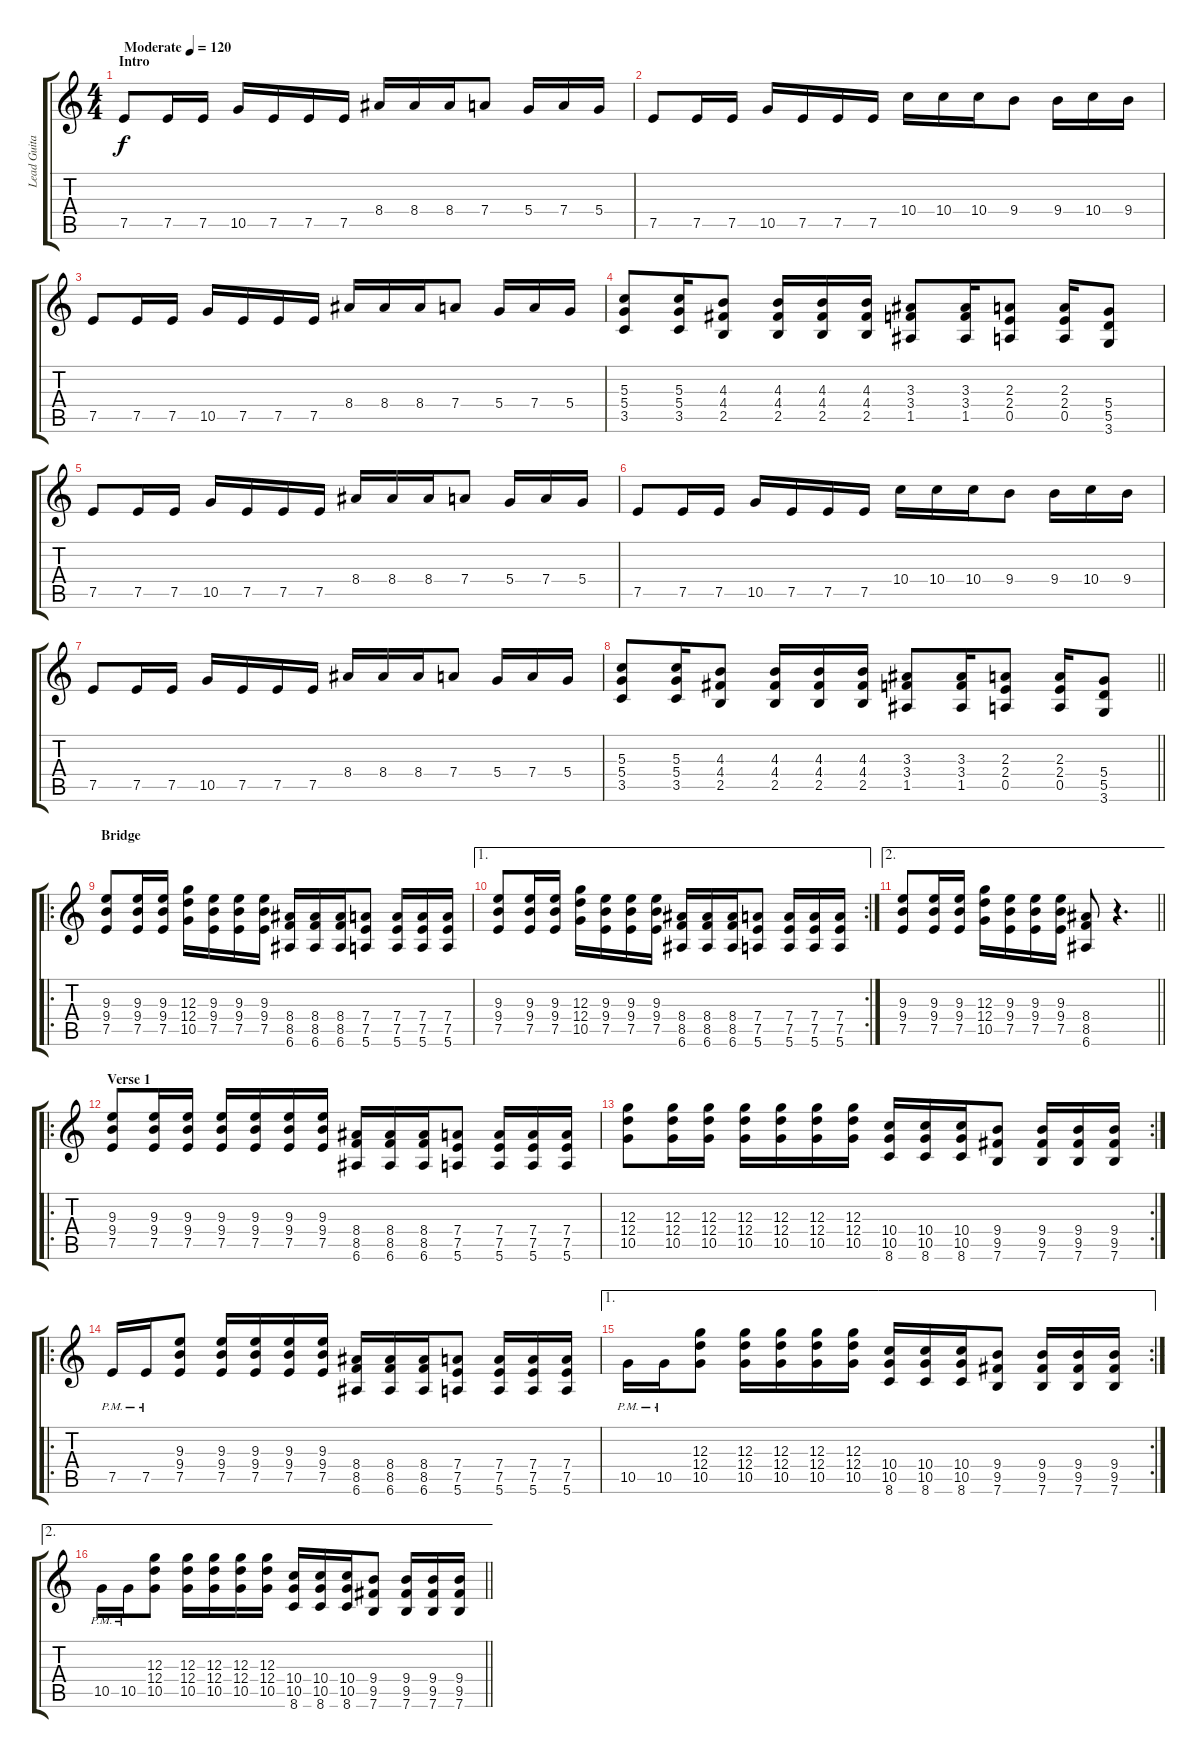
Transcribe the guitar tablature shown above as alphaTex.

\track ("Lead Guitar" "Lead Guita") {instrument distortionguitar}
\staff {score tabs}
\tuning (E4 B3 G3 D3 A2 E2) {hide}
\ts (4 4)
\section ("" "Intro")
\tempo (120 "Moderate")
\clef g2
\ks c
7.5.8{dy f instrument distortionguitar} 7.5.16 7.5.16 10.5.16 7.5.16 7.5.16 7.5.16 8.4.16 8.4.16 8.4.16 7.4.8 5.4.16 7.4.16 5.4.16 |
7.5.8 7.5.16 7.5.16 10.5.16 7.5.16 7.5.16 7.5.16 10.4.16 10.4.16 10.4.16 9.4.8 9.4.16 10.4.16 9.4.16 |
7.5.8 7.5.16 7.5.16 10.5.16 7.5.16 7.5.16 7.5.16 8.4.16 8.4.16 8.4.16 7.4.8 5.4.16 7.4.16 5.4.16 |
(5.3 5.4 3.5).8 (5.3 5.4 3.5).16 (4.3 4.4 2.5).8 (4.3 4.4 2.5).16 (4.3 4.4 2.5).16 (4.3 4.4 2.5).16 (3.3 3.4 1.5).8 (3.3 3.4 1.5).16 (2.3 2.4 0.5).8 (2.3 2.4 0.5).16 (5.4 5.5 3.6).8 |
7.5.8 7.5.16 7.5.16 10.5.16 7.5.16 7.5.16 7.5.16 8.4.16 8.4.16 8.4.16 7.4.8 5.4.16 7.4.16 5.4.16 |
7.5.8 7.5.16 7.5.16 10.5.16 7.5.16 7.5.16 7.5.16 10.4.16 10.4.16 10.4.16 9.4.8 9.4.16 10.4.16 9.4.16 |
7.5.8 7.5.16 7.5.16 10.5.16 7.5.16 7.5.16 7.5.16 8.4.16 8.4.16 8.4.16 7.4.8 5.4.16 7.4.16 5.4.16 |
\barLineRight lightlight
(5.3 5.4 3.5).8 (5.3 5.4 3.5).16 (4.3 4.4 2.5).8 (4.3 4.4 2.5).16 (4.3 4.4 2.5).16 (4.3 4.4 2.5).16 (3.3 3.4 1.5).8 (3.3 3.4 1.5).16 (2.3 2.4 0.5).8 (2.3 2.4 0.5).16 (5.4 5.5 3.6).8 |
\ro
\section ("" "Bridge")
(9.3 9.4 7.5).8 (9.3 9.4 7.5).16 (9.3 9.4 7.5).16 (12.3 12.4 10.5).16 (9.3 9.4 7.5).16 (9.3 9.4 7.5).16 (9.3 9.4 7.5).16 (8.4 8.5 6.6).16 (8.4 8.5 6.6).16 (8.4 8.5 6.6).16 (7.4 7.5 5.6).8 (7.4 7.5 5.6).16 (7.4 7.5 5.6).16 (7.4 7.5 5.6).16 |
\ae 1
\rc 2
(9.3 9.4 7.5).8 (9.3 9.4 7.5).16 (9.3 9.4 7.5).16 (12.3 12.4 10.5).16 (9.3 9.4 7.5).16 (9.3 9.4 7.5).16 (9.3 9.4 7.5).16 (8.4 8.5 6.6).16 (8.4 8.5 6.6).16 (8.4 8.5 6.6).16 (7.4 7.5 5.6).8 (7.4 7.5 5.6).16 (7.4 7.5 5.6).16 (7.4 7.5 5.6).16 |
\ae 2
\barLineRight lightlight
(9.3 9.4 7.5).8 (9.3 9.4 7.5).16 (9.3 9.4 7.5).16 (12.3 12.4 10.5).16 (9.3 9.4 7.5).16 (9.3 9.4 7.5).16 (9.3 9.4 7.5).16 (8.4 8.5 6.6).8 r.4{d} |
\ro
\section ("" "Verse 1")
(9.3 9.4 7.5).8 (9.3 9.4 7.5).16 (9.3 9.4 7.5).16 (9.3 9.4 7.5).16 (9.3 9.4 7.5).16 (9.3 9.4 7.5).16 (9.3 9.4 7.5).16 (8.4 8.5 6.6).16 (8.4 8.5 6.6).16 (8.4 8.5 6.6).16 (7.4 7.5 5.6).8 (7.4 7.5 5.6).16 (7.4 7.5 5.6).16 (7.4 7.5 5.6).16 |
\rc 2
(12.3 12.4 10.5).8 (12.3 12.4 10.5).16 (12.3 12.4 10.5).16 (12.3 12.4 10.5).16 (12.3 12.4 10.5).16 (12.3 12.4 10.5).16 (12.3 12.4 10.5).16 (10.4 10.5 8.6).16 (10.4 10.5 8.6).16 (10.4 10.5 8.6).16 (9.4 9.5 7.6).8 (9.4 9.5 7.6).16 (9.4 9.5 7.6).16 (9.4 9.5 7.6).16 |
\ro
7.5{pm}.16 7.5{pm}.16 (9.3 9.4 7.5).8 (9.3 9.4 7.5).16 (9.3 9.4 7.5).16 (9.3 9.4 7.5).16 (9.3 9.4 7.5).16 (8.4 8.5 6.6).16 (8.4 8.5 6.6).16 (8.4 8.5 6.6).16 (7.4 7.5 5.6).8 (7.4 7.5 5.6).16 (7.4 7.5 5.6).16 (7.4 7.5 5.6).16 |
\ae 1
\rc 2
10.5{pm}.16 10.5{pm}.16 (12.3 12.4 10.5).8 (12.3 12.4 10.5).16 (12.3 12.4 10.5).16 (12.3 12.4 10.5).16 (12.3 12.4 10.5).16 (10.4 10.5 8.6).16 (10.4 10.5 8.6).16 (10.4 10.5 8.6).16 (9.4 9.5 7.6).8 (9.4 9.5 7.6).16 (9.4 9.5 7.6).16 (9.4 9.5 7.6).16 |
\ae 2
\barLineRight lightlight
10.5{pm}.16 10.5{pm}.16 (12.3 12.4 10.5).8 (12.3 12.4 10.5).16 (12.3 12.4 10.5).16 (12.3 12.4 10.5).16 (12.3 12.4 10.5).16 (10.4 10.5 8.6).16 (10.4 10.5 8.6).16 (10.4 10.5 8.6).16 (9.4 9.5 7.6).8 (9.4 9.5 7.6).16 (9.4 9.5 7.6).16 (9.4 9.5 7.6).16
